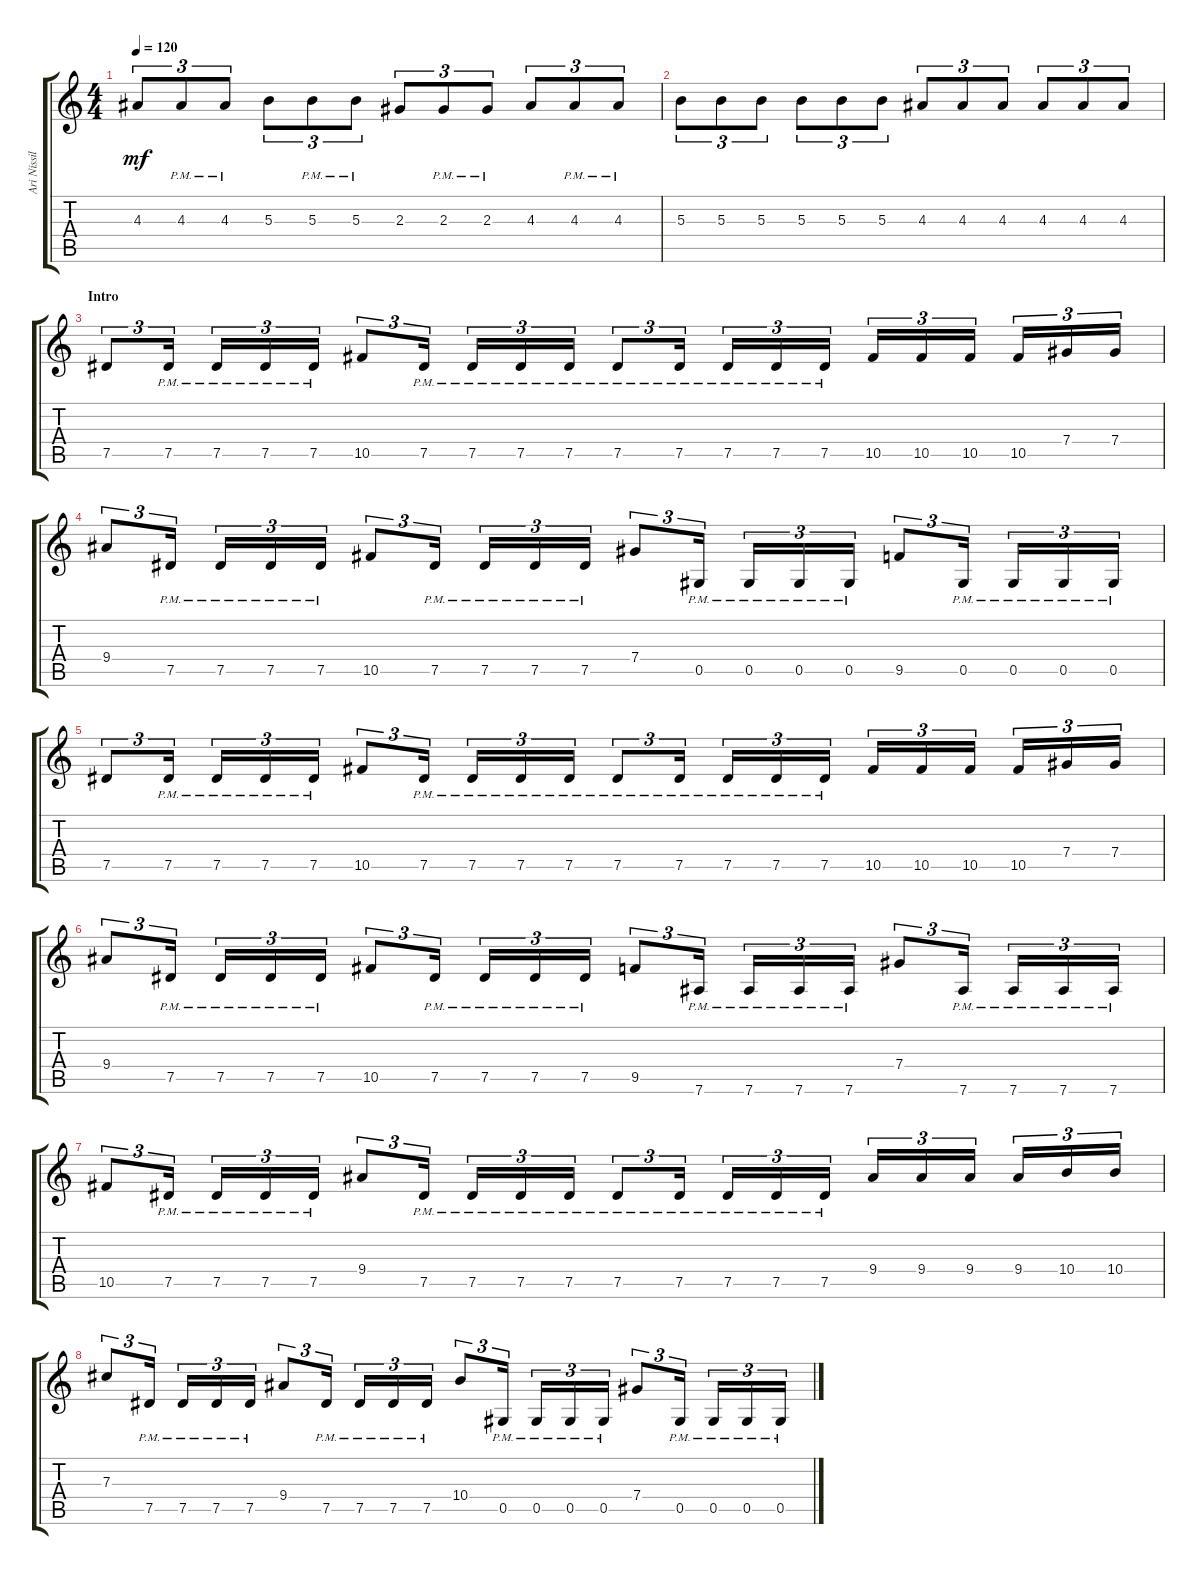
\track ("Ari Nissila (rhythm)" "Ari Nissil") {instrument distortionguitar}
\staff {score tabs}
\tuning (Eb4 Bb3 Gb3 Db3 Ab2 Eb2) {hide}
\ts (4 4)
\tempo 120
\clef g2
\ks c
4.3.8{tu (3 2) dy mf} 4.3{pm}.8{tu (3 2)} 4.3{pm}.8{tu (3 2)} 5.3.8{tu (3 2)} 5.3{pm}.8{tu (3 2)} 5.3{pm}.8{tu (3 2)} 2.3.8{tu (3 2)} 2.3{pm}.8{tu (3 2)} 2.3{pm}.8{tu (3 2)} 4.3.8{tu (3 2)} 4.3{pm}.8{tu (3 2)} 4.3{pm}.8{tu (3 2)} |
5.3.8{tu (3 2)} 5.3.8{tu (3 2)} 5.3.8{tu (3 2)} 5.3.8{tu (3 2)} 5.3.8{tu (3 2)} 5.3.8{tu (3 2)} 4.3.8{tu (3 2)} 4.3.8{tu (3 2)} 4.3.8{tu (3 2)} 4.3.8{tu (3 2)} 4.3.8{tu (3 2)} 4.3.8{tu (3 2)} |
\section ("" "Intro")
7.5.8{tu (3 2)} 7.5{pm}.16{tu (3 2)} 7.5{pm}.16{tu (3 2)} 7.5{pm}.16{tu (3 2)} 7.5{pm}.16{tu (3 2)} 10.5.8{tu (3 2)} 7.5{pm}.16{tu (3 2)} 7.5{pm}.16{tu (3 2)} 7.5{pm}.16{tu (3 2)} 7.5{pm}.16{tu (3 2)} 7.5{pm}.8{tu (3 2)} 7.5{pm}.16{tu (3 2)} 7.5{pm}.16{tu (3 2)} 7.5{pm}.16{tu (3 2)} 7.5{pm}.16{tu (3 2)} 10.5.16{tu (3 2)} 10.5.16{tu (3 2)} 10.5.16{tu (3 2)} 10.5.16{tu (3 2)} 7.4.16{tu (3 2)} 7.4.16{tu (3 2)} |
9.4.8{tu (3 2)} 7.5{pm}.16{tu (3 2)} 7.5{pm}.16{tu (3 2)} 7.5{pm}.16{tu (3 2)} 7.5{pm}.16{tu (3 2)} 10.5.8{tu (3 2)} 7.5{pm}.16{tu (3 2)} 7.5{pm}.16{tu (3 2)} 7.5{pm}.16{tu (3 2)} 7.5{pm}.16{tu (3 2)} 7.4.8{tu (3 2)} 0.5{pm}.16{tu (3 2)} 0.5{pm}.16{tu (3 2)} 0.5{pm}.16{tu (3 2)} 0.5{pm}.16{tu (3 2)} 9.5.8{tu (3 2)} 0.5{pm}.16{tu (3 2)} 0.5{pm}.16{tu (3 2)} 0.5{pm}.16{tu (3 2)} 0.5{pm}.16{tu (3 2)} |
7.5.8{tu (3 2)} 7.5{pm}.16{tu (3 2)} 7.5{pm}.16{tu (3 2)} 7.5{pm}.16{tu (3 2)} 7.5{pm}.16{tu (3 2)} 10.5.8{tu (3 2)} 7.5{pm}.16{tu (3 2)} 7.5{pm}.16{tu (3 2)} 7.5{pm}.16{tu (3 2)} 7.5{pm}.16{tu (3 2)} 7.5{pm}.8{tu (3 2)} 7.5{pm}.16{tu (3 2)} 7.5{pm}.16{tu (3 2)} 7.5{pm}.16{tu (3 2)} 7.5{pm}.16{tu (3 2)} 10.5.16{tu (3 2)} 10.5.16{tu (3 2)} 10.5.16{tu (3 2)} 10.5.16{tu (3 2)} 7.4.16{tu (3 2)} 7.4.16{tu (3 2)} |
9.4.8{tu (3 2)} 7.5{pm}.16{tu (3 2)} 7.5{pm}.16{tu (3 2)} 7.5{pm}.16{tu (3 2)} 7.5{pm}.16{tu (3 2)} 10.5.8{tu (3 2)} 7.5{pm}.16{tu (3 2)} 7.5{pm}.16{tu (3 2)} 7.5{pm}.16{tu (3 2)} 7.5{pm}.16{tu (3 2)} 9.5.8{tu (3 2)} 7.6{pm}.16{tu (3 2)} 7.6{pm}.16{tu (3 2)} 7.6{pm}.16{tu (3 2)} 7.6{pm}.16{tu (3 2)} 7.4.8{tu (3 2)} 7.6{pm}.16{tu (3 2)} 7.6{pm}.16{tu (3 2)} 7.6{pm}.16{tu (3 2)} 7.6{pm}.16{tu (3 2)} |
10.5.8{tu (3 2)} 7.5{pm}.16{tu (3 2)} 7.5{pm}.16{tu (3 2)} 7.5{pm}.16{tu (3 2)} 7.5{pm}.16{tu (3 2)} 9.4.8{tu (3 2)} 7.5{pm}.16{tu (3 2)} 7.5{pm}.16{tu (3 2)} 7.5{pm}.16{tu (3 2)} 7.5{pm}.16{tu (3 2)} 7.5{pm}.8{tu (3 2)} 7.5{pm}.16{tu (3 2)} 7.5{pm}.16{tu (3 2)} 7.5{pm}.16{tu (3 2)} 7.5{pm}.16{tu (3 2)} 9.4.16{tu (3 2)} 9.4.16{tu (3 2)} 9.4.16{tu (3 2)} 9.4.16{tu (3 2)} 10.4.16{tu (3 2)} 10.4.16{tu (3 2)} |
7.3.8{tu (3 2)} 7.5{pm}.16{tu (3 2)} 7.5{pm}.16{tu (3 2)} 7.5{pm}.16{tu (3 2)} 7.5{pm}.16{tu (3 2)} 9.4.8{tu (3 2)} 7.5{pm}.16{tu (3 2)} 7.5{pm}.16{tu (3 2)} 7.5{pm}.16{tu (3 2)} 7.5{pm}.16{tu (3 2)} 10.4.8{tu (3 2)} 0.5{pm}.16{tu (3 2)} 0.5{pm}.16{tu (3 2)} 0.5{pm}.16{tu (3 2)} 0.5{pm}.16{tu (3 2)} 7.4.8{tu (3 2)} 0.5{pm}.16{tu (3 2)} 0.5{pm}.16{tu (3 2)} 0.5{pm}.16{tu (3 2)} 0.5{pm}.16{tu (3 2)}
